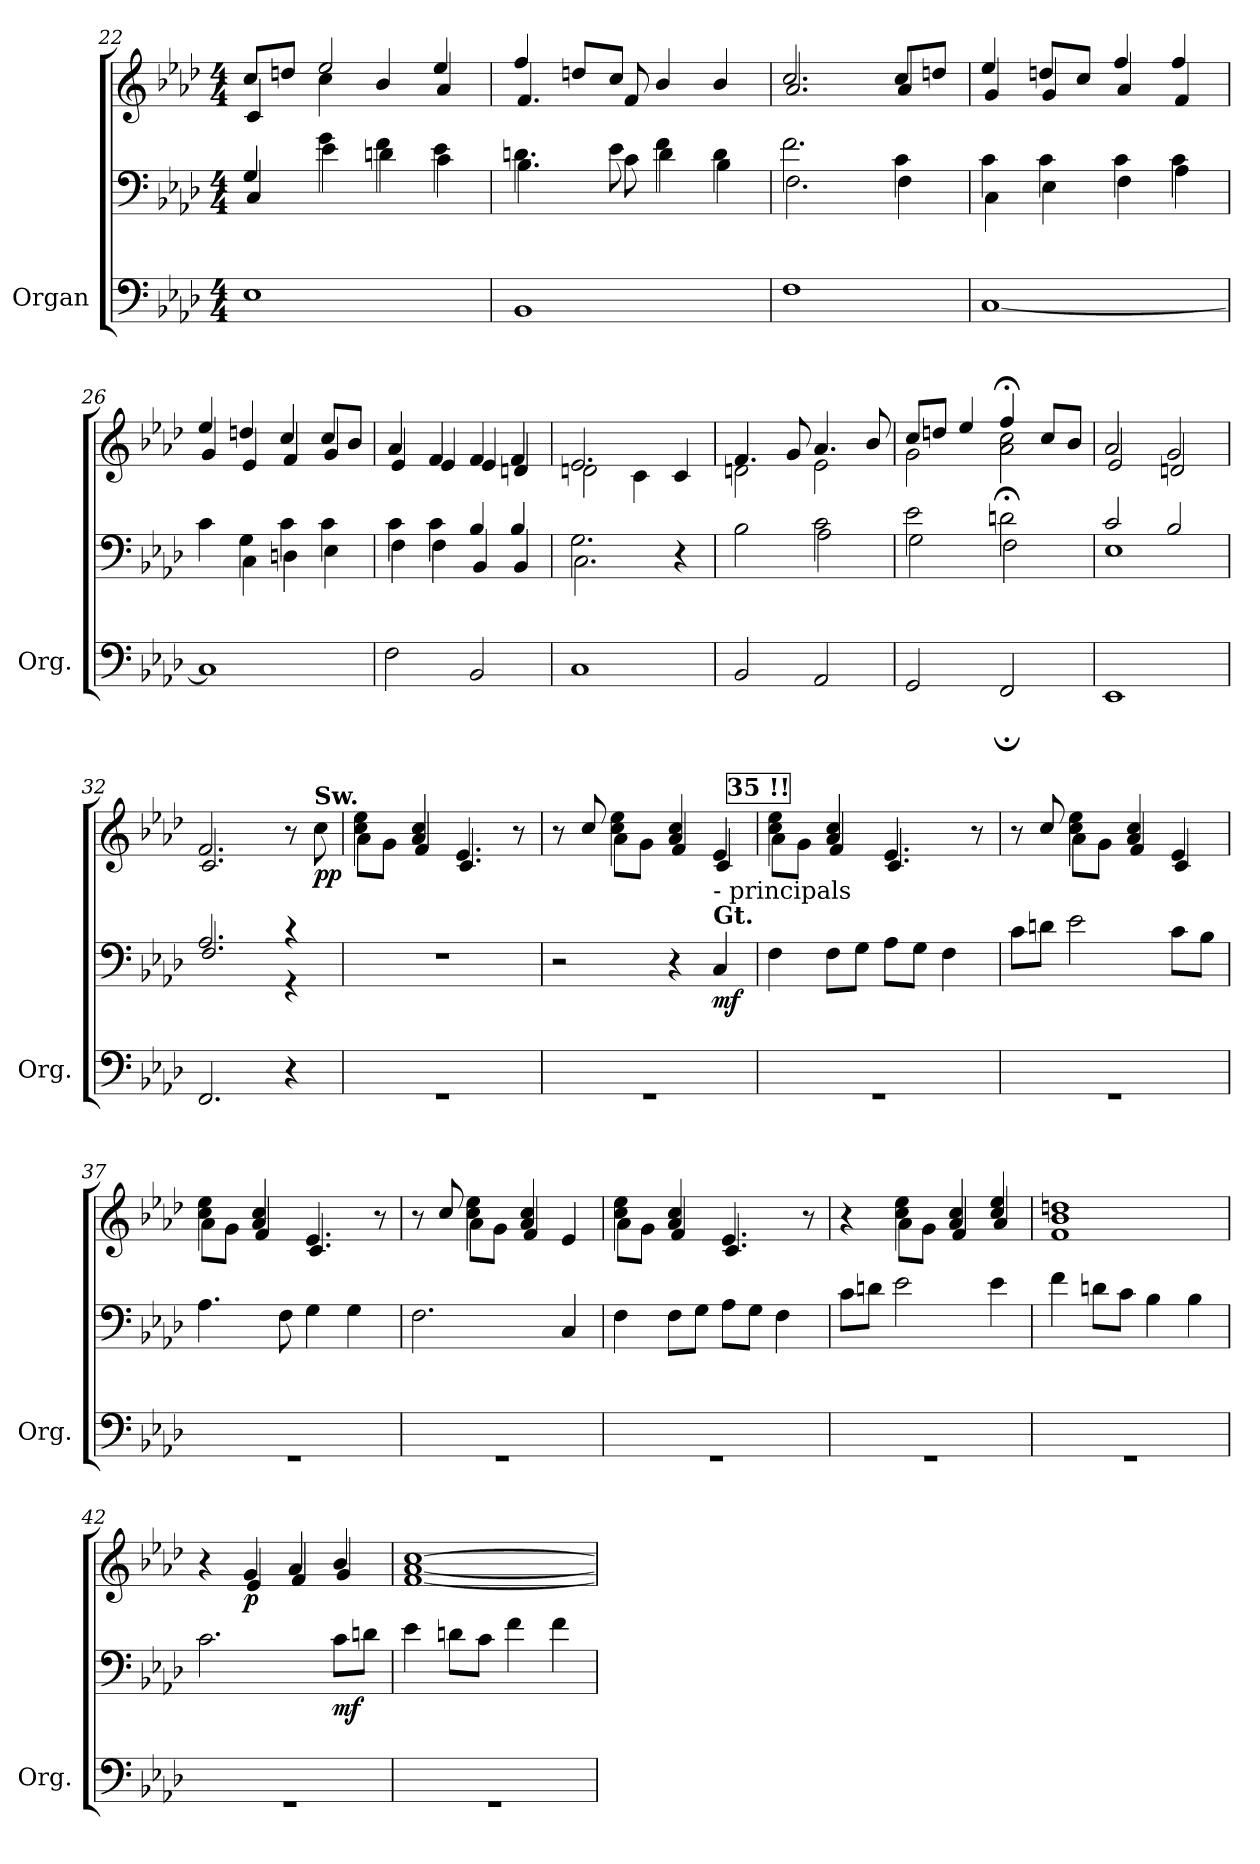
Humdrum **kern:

**kern	**kern	**kern	**dynam
*part1	*part1	*part1	*part1
*staff3	*staff2	*staff1	*staff1/2/3
*I"Organ	*	*	*
*I'Org.	*	*	*
*clefF4	*clefF4	*clefG2	*
*k[b-e-a-d-]	*k[b-e-a-d-]	*k[b-e-a-d-]	*
*M4/4	*M4/4	*M4/4	*
=22	=22	=22	=22
*^	*^	*^	*
1EE-yy	1E-	4G/	4C/	8cc/L	4c/	.
.	.	.	.	8ddn/J	.	.
.	.	4g\	4e-\	2ee-/	4cc\	.
.	.	4f\	4dn\	.	4b-/	.
.	.	4e-\	4c\	4ee-/	4a-/	.
=23	=23	=23	=23	=23	=23	=23
1BBB-yy	1BB-	4.dn\	4.B-\	4ff/	4.f/	.
.	.	.	.	8ddn/L	.	.
.	.	8e-\	8c\	8cc/J	8f/	.
.	.	4f\	4d\	4b-/	4b-/yy	.
.	.	4d\	4B-\	4b-/	4b-/yy	.
!!LO:PB:g=z	!!
=24	=24	=24	=24	=24	=24	=24
1FFyy	1F	2.f\	2.F\	2.cc/	2.a-/	.
.	.	4c\	4F\	8cc/L	4a-/	.
.	.	.	.	8ddn/J	.	.
=25	=25	=25	=25	=25	=25	=25
[1CCyy	[1C	4c\	4C\	4ee-/	4g/	.
.	.	4c\	4E-\	8ddn/L	4g/	.
.	.	.	.	8cc/J	.	.
.	.	4c\	4F\	4ff/	4a-/	.
.	.	4c\	4A-\	4ff/	4f/	.
=26	=26	=26	=26	=26	=26	=26
1CCyy]	1C]	4c\	4c\yy	4ee-/	4g/	.
.	.	4G\	4C\	4ddn/	4e-/	.
.	.	4c\	4Dn\	4cc/	4f/	.
.	.	4c\	4E-\	8cc/L	4g/	.
.	.	.	.	8b-/J	.	.
=27	=27	=27	=27	=27	=27	=27
2FF/yy	2F\	4c\	4F\	4a-/	4e-/	.
.	.	4c\	4F\	4f/	4e-/	.
2BBB-/yy	2BB-/	4B-/	4BB-/	4f/	4e-/	.
.	.	4B-/	4BB-/	4f/	4dn/	.
=28	=28	=28	=28	=28	=28	=28
1CCyy	1C	2.G\	2.C\	2.e-/	2dn\	.
.	.	.	.	.	4c\	.
.	.	4r	4ryy	4c/	4ryy	.
=29	=29	=29	=29	=29	=29	=29
2BBB-/yy	2BB-/	2B-\	2B-\yy	4.f/	2dn\	.
.	.	.	.	8g/	.	.
2AAA-/yy	2AA-/	2c\	2A-\	4.a-/	2e-\	.
.	.	.	.	8b-/	.	.
!!LO:LB:g=z	!!
=30	=30	=30	=30	=30	=30	=30
2GGG/yy	2GG/	2e-\	2G\	8cc/L	2g\	.
.	.	.	.	8ddn/J	.	.
.	.	.	.	4ee-/	.	.
2FFF;</yy	2FF;</	2dn;\	2F\	4ff;</	2a-\ 2cc\	.
.	.	.	.	8cc/L	.	.
.	.	.	.	8b-/J	.	.
=31	=31	=31	=31	=31	=31	=31
1EEE-yy	1EE-	2c/	1E-	2a-/	2e-/	.
.	.	2B-/	.	2g/	2dn/	.
=32	=32	=32	=32	=32	=32	=32
2.FFF/yy	2.FF/	2.A-/	2.F/	2.f/	2.c/	.
4ryy	4r	4r	4r	8r	8ryy	.
!	!	!	!	!LO:TX:a:B:t=Sw.	!	!
!	!	!	!	!	!	!LO:DY:b
.	.	.	.	8cc\	8cc\yy	pp
*	*	*v	*v	*	*	*
=33	=33	=33	=33	=33	=33
1ryy	1r	1r	4cc\ 4ee-\	8a-\L	.
.	.	.	.	8g\J	.
.	.	.	4a-/ 4cc/	4f/	.
.	.	.	4.e-/	4.c/	.
.	.	.	8r	8ryy	.
=34	=34	=34	=34	=34	=34
1ryy	1r	2r	8r	8ryy	.
.	.	.	8cc/	8cc/yy	.
.	.	.	4cc\ 4ee-\	8a-\L	.
.	.	.	.	8g\J	.
.	.	4r	4a-/ 4cc/	4f/	.
!	!	!LO:TX:a:B:t=Gt.	!	!	!
!	!	!LO:TX:a:t=- principals	!	!	!
!	!	!	!	!	!LO:DY:b=2
.	.	4C/	4e-/	4c/	mf
!!LO:REH:place=s1:a:B:fs=14:t=35	!!
=35	=35	=35	=35	=35	=35
1ryy	1r	4F\	4cc\ 4ee-\	8a-\L	.
.	.	.	.	8g\J	.
.	.	8F\L	4a-/ 4cc/	4f/	.
.	.	8G\J	.	.	.
.	.	8A-\L	4.e-/	4.c/	.
.	.	8G\J	.	.	.
.	.	4F\	.	.	.
.	.	.	8r	8ryy	.
!!LO:LB:g=z	!!
=36	=36	=36	=36	=36	=36
1ryy	1r	8c\L	8r	8ryy	.
.	.	8dn\J	8cc/	8cc/yy	.
.	.	2e-\	4cc\ 4ee-\	8a-\L	.
.	.	.	.	8g\J	.
.	.	.	4a-/ 4cc/	4f/	.
.	.	8c\L	4e-/	4c/	.
.	.	8B-\J	.	.	.
=37	=37	=37	=37	=37	=37
1ryy	1r	4.A-\	4cc\ 4ee-\	8a-\L	.
.	.	.	.	8g\J	.
.	.	.	4a-/ 4cc/	4f/	.
.	.	8F\	.	.	.
.	.	4G\	4.e-/	4.c/	.
.	.	4G\	.	.	.
.	.	.	8r	8ryy	.
=38	=38	=38	=38	=38	=38
1ryy	1r	2.F\	8r	8ryy	.
.	.	.	8cc/	8cc/yy	.
.	.	.	4cc\ 4ee-\	8a-\L	.
.	.	.	.	8g\J	.
.	.	.	4a-/ 4cc/	4f/	.
.	.	4C/	4e-/	4e-/yy	.
=39	=39	=39	=39	=39	=39
1ryy	1r	4F\	4cc\ 4ee-\	8a-\L	.
.	.	.	.	8g\J	.
.	.	8F\L	4a-/ 4cc/	4f/	.
.	.	8G\J	.	.	.
.	.	8A-\L	4.e-/	4.c/	.
.	.	8G\J	.	.	.
.	.	4F\	.	.	.
.	.	.	8r	8ryy	.
=40	=40	=40	=40	=40	=40
1ryy	1r	8c\L	4r	4ryy	.
.	.	8dn\J	.	.	.
.	.	2e-\	4cc\ 4ee-\	8a-\L	.
.	.	.	.	8g\J	.
.	.	.	4a-/ 4cc/	4f/	.
.	.	4e-\	4cc/ 4ee-/	4a-/	.
!!LO:LB:g=z	!!
=41	=41	=41	=41	=41	=41
1ryy	1r	4f\	1b- 1ddn	1f	.
.	.	8dn\L	.	.	.
.	.	8c\J	.	.	.
.	.	4B-\	.	.	.
.	.	4B-\	.	.	.
=42	=42	=42	=42	=42	=42
1ryy	1r	2.c\	4r	4ryy	.
!	!	!	!	!	!LO:DY:b
.	.	.	4g/	4e-/	p
.	.	.	4a-/	4f/	.
!	!	!	!	!	!LO:DY:b=2
.	.	8c\L	4b-/	4g/	mf
.	.	8dn\J	.	.	.
*	*	*	*v	*v	*
=43	=43	=43	=43	=43
1ryy	1r	4e-\	[1f [1a- [1cc	.
.	.	8dn\L	.	.
.	.	8c\J	.	.
.	.	4f\	.	.
.	.	4f\	.	.
*v	*v	*	*	*
=	=	=	=
*-	*-	*-	*-
